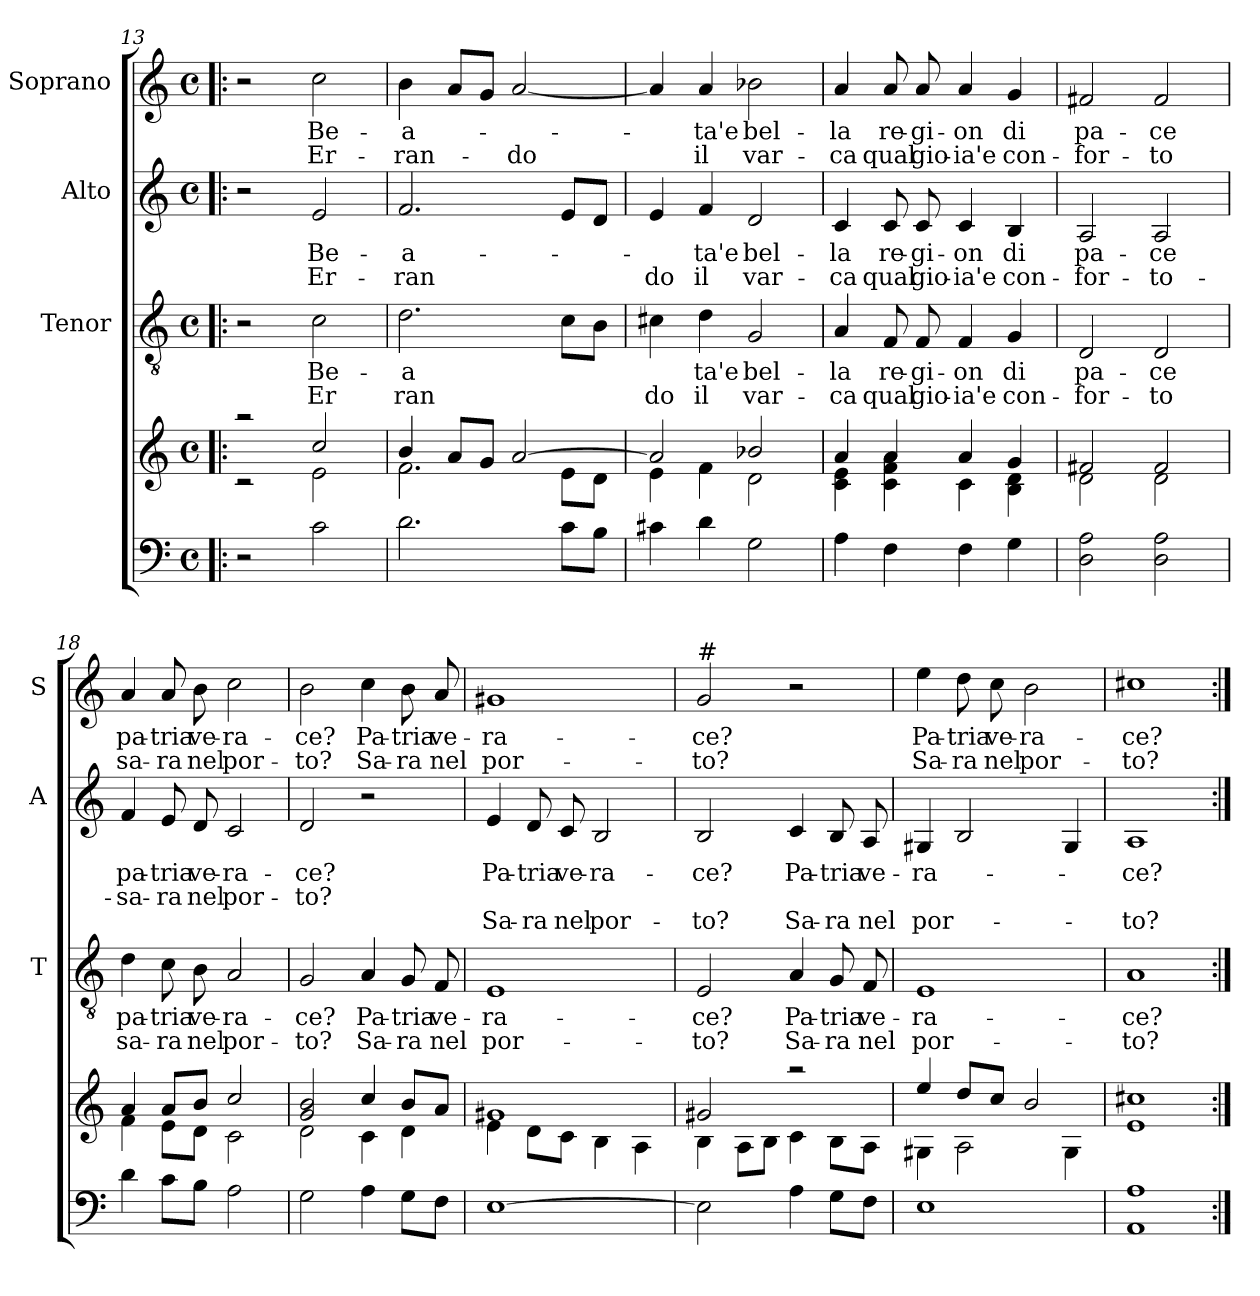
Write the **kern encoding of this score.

**kern	**kern	**kern	**text	**text	**kern	**text	**text	**text	**kern	**text	**text
*part4	*part4	*part3	*part3	*part3	*part2	*part2	*part2	*part2	*part1	*part1	*part1
*staff5	*staff4	*staff3	*staff3	*staff3	*staff2	*staff2	*staff2	*staff2	*staff1	*staff1	*staff1
*	*	*I"Tenor	*	*	*I"Alto	*	*	*	*I"Soprano	*	*
*	*	*I'T	*	*	*I'A	*	*	*	*I'S	*	*
!!LO:PB:g=z
*clefF4	*clefG2	*clefGv2	*	*	*clefG2	*	*	*	*clefG2	*	*
*k[]	*k[]	*k[]	*	*	*k[]	*	*	*	*k[]	*	*
*C:	*C:	*C:	*	*	*C:	*	*	*	*C:	*	*
*M4/4	*M4/4	*M4/4	*	*	*M4/4	*	*	*	*M4/4	*	*
*met(c)	*met(c)	*met(c)	*	*	*met(c)	*	*	*	*met(c)	*	*
=13!|:	=13!|:	=13!|:	=13!|:	=13!|:	=13!|:	=13!|:	=13!|:	=13!|:	=13!|:	=13!|:	=13!|:
*	*^	*	*	*	*	*	*	*	*	*	*
2r	2raa	2rc	2r	.	.	2r	.	.	.	2r	.	.
2c\	2cc/	2e\	2c\	Be-	Er	2e/	Be-	Er-	.	2cc\	Be-	Er-
=14	=14	=14	=14	=14	=14	=14	=14	=14	=14	=14	=14	=14
2.d\	4b/	2.f\	2.d\	-a	ran	2.f/	-a-	-ran	.	4b\	-a-	-ran-
.	8a/L	.	.	.	.	.	.	.	.	8a/L	.	.
.	8g/J	.	.	.	.	.	.	.	.	8g/J	.	.
.	[>2a/	.	.	.	.	.	.	.	.	[2a/	.	-do
8c\L	.	8e\L	8c\L	.	.	8e/L	.	.	.	.	.	.
8B\J	.	8d\J	8B\J	.	.	8d/J	.	.	.	.	.	.
=15	=15	=15	=15	=15	=15	=15	=15	=15	=15	=15	=15	=15
4c#X\	2a/]	4e\	4c#X\	.	do	4e/	.	do	.	4a/]	.	.
4d\	.	4f\	4d\	ta'e	il	4f/	-ta'e	il	.	4a/	-ta'e	il
2G\	2b-X/	2d\	2G/	bel-	var-	2d/	bel-	var-	.	2b-X\	bel-	var-
=16	=16	=16	=16	=16	=16	=16	=16	=16	=16	=16	=16	=16
4A\	4a/	4c\ 4e\	4A/	-la	-ca	4c/	-la	-ca	.	4a/	-la	-ca
4F\	4a/	4c\ 4f\ 4a\	8F/	re-	qual	8c/	re-	qual	.	8a/	re-	qual
.	.	.	8F/	-gi-	gio-	8c/	-gi-	gio-	.	8a/	-gi-	gio-
4F\	4a/	4c\	4F/	-on	-ia'e	4c/	-on	-ia'e	.	4a/	-on	-ia'e
4G\	4g/	4B\ 4d\	4G/	di	con-	4B/	di	con-	.	4g/	di	con-
=17	=17	=17	=17	=17	=17	=17	=17	=17	=17	=17	=17	=17
2D\ 2A\	2f#X/	2d\	2D/	pa-	-for-	2A/	pa-	-for-	.	2f#X/	pa-	-for-
2D\ 2A\	2f#/	2d\	2D/	-ce	-to	2A/	-ce	-to-	.	2f#/	-ce	-to
!!LO:LB:g=z
=18	=18	=18	=18	=18	=18	=18	=18	=18	=18	=18	=18	=18
4d\	4a/	4f\	4d\	pa-	sa-	4f/	pa-	-sa-	.	4a/	pa-	sa-
8c\L	8a/L	8e\L	8c\	-tria	-ra	8e/	-tria	-ra	.	8a/	-tria	-ra
8B\J	8b/J	8d\J	8B\	ve-	nel	8d/	ve-	nel	.	8b\	ve-	nel
2A\	2cc/	2c\	2A/	-ra-	por-	2c/	-ra-	por-	.	2cc\	-ra-	por-
=19	=19	=19	=19	=19	=19	=19	=19	=19	=19	=19	=19	=19
2G\	2g/ 2b/	2d\	2G/	-ce?	-to?	2d/	-ce?	-to?	.	2b\	-ce?	-to?
4A\	4cc/	4c\	4A/	Pa-	Sa-	2r	.	.	.	4cc\	Pa-	Sa-
8G\L	8b/L	4d\	8G/	-tria	-ra	.	.	.	.	8b\	-tria	-ra
8F\J	8a/J	.	8F/	ve-	nel	.	.	.	.	8a/	ve-	nel
=20	=20	=20	=20	=20	=20	=20	=20	=20	=20	=20	=20	=20
[1E	1g#X	4e\	1E	-ra-	por-	4e/	Pa-	.	Sa-	1g#X	-ra-	por-
.	.	8d\L	.	.	.	8d/	-tria	.	-ra	.	.	.
.	.	8c\J	.	.	.	8c/	ve-	.	nel	.	.	.
.	.	4B\	.	.	.	2B/	-ra-	.	por-	.	.	.
.	.	4A\	.	.	.	.	.	.	.	.	.	.
=21	=21	=21	=21	=21	=21	=21	=21	=21	=21	=21	=21	=21
!	!	!	!	!	!	!	!	!	!	!LO:TX:a:t=#	!	!
2E\]	2g#X/	4B\	2E/	-ce?	-to?	2B/	-ce?	.	-to?	2g/	-ce?	-to?
.	.	8A\L	.	.	.	.	.	.	.	.	.	.
.	.	8B\J	.	.	.	.	.	.	.	.	.	.
4A\	2raa	4c\	4A/	Pa-	Sa-	4c/	Pa-	.	Sa-	2r	.	.
8G\L	.	8B\L	8G/	-tria	-ra	8B/	-tria	.	-ra	.	.	.
8F\J	.	8A\J	8F/	ve-	nel	8A/	ve-	.	nel	.	.	.
=22	=22	=22	=22	=22	=22	=22	=22	=22	=22	=22	=22	=22
1E	4ee/	4G#X\	1E	-ra-	por-	4G#X/	-ra-	.	por-	4ee\	Pa-	Sa-
.	8dd/L	2A\	.	.	.	2B/	.	.	.	8dd\	-tria	-ra
.	8cc/J	.	.	.	.	.	.	.	.	8cc\	ve-	nel
.	2b/	.	.	.	.	.	.	.	.	2b\	-ra-	por-
.	.	4G#\	.	.	.	4G#/	.	.	.	.	.	.
=23	=23	=23	=23	=23	=23	=23	=23	=23	=23	=23	=23	=23
1AA 1A	1cc#X	1e	1A	-ce?	-to?	1A	-ce?	.	-to?	1cc#X	-ce?	-to?
*	*v	*v	*	*	*	*	*	*	*	*	*	*
=:|!	=:|!	=:|!	=:|!	=:|!	=:|!	=:|!	=:|!	=:|!	=:|!	=:|!	=:|!
*-	*-	*-	*-	*-	*-	*-	*-	*-	*-	*-	*-
